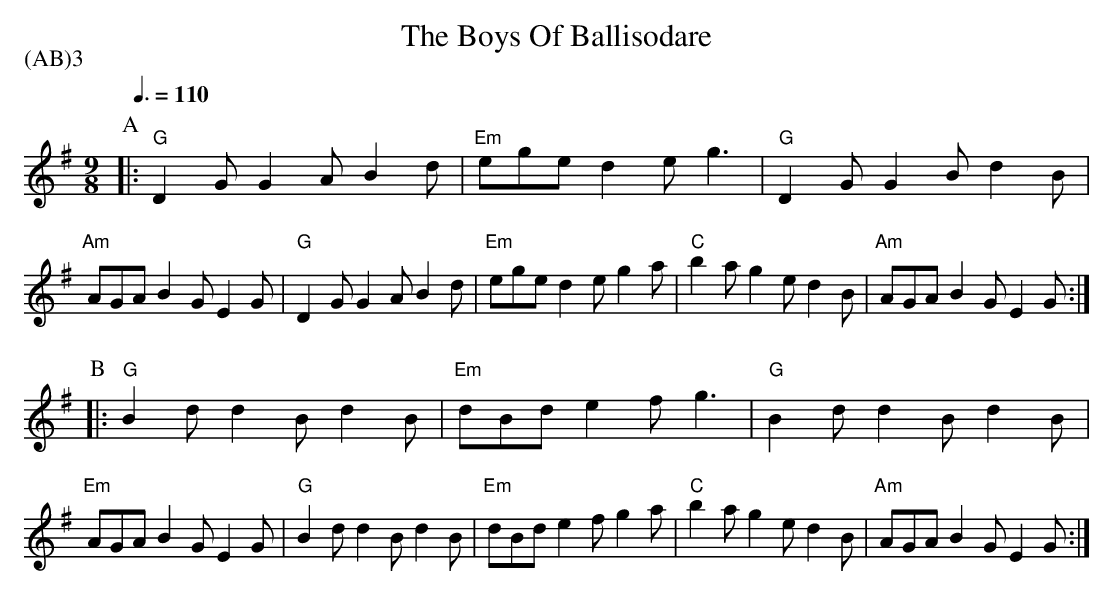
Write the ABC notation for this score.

X:1
T:Boys Of Ballisodare, The
P:(AB)3
M:9/8
L:1/8
Q:3/8=110
K:Gmaj
[P:A]|:"G"D2 G G2 A B2 d|"Em"ege d2 e g3|"G"D2 G G2 B d2 B|"Am"AGA B2 G E2 G|"G"D2 G G2 A B2 d|"Em"ege d2 e g2 a|"C"b2 a g2 e d2 B|"Am"AGA B2 G E2 G:|]
[P:B]|:"G"B2 d d2 B d2 B|"Em"dBd e2 f g3|"G"B2 d d2 B d2 B|"Em"AGA B2 G E2 G|"G"B2 d d2 B d2 B|"Em"dBd e2 f g2 a|"C"b2 a g2 e d2 B|"Am"AGA B2 G E2 G:|]
